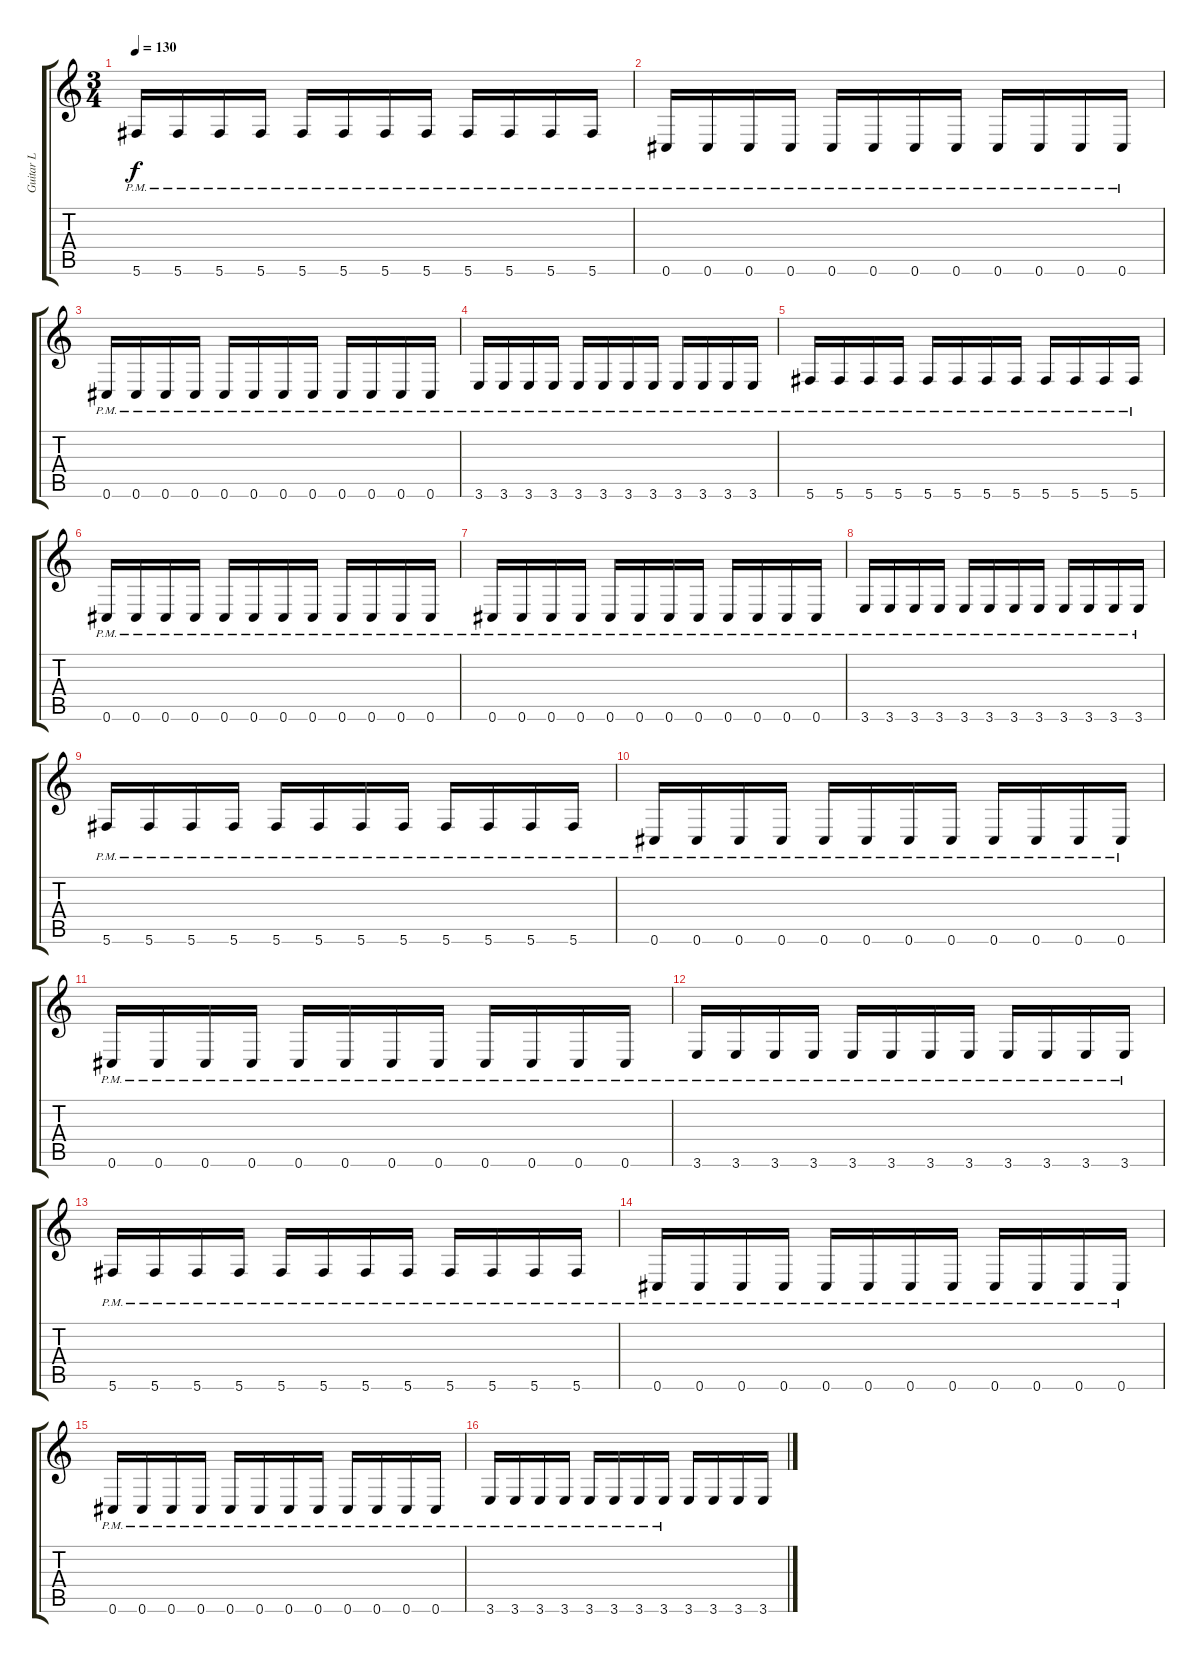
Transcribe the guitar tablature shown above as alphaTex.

\track ("Guitar L" "Guitar L") {instrument distortionguitar}
\staff {score tabs}
\tuning (Eb4 Bb3 Gb3 Db3 Ab2 Db2) {hide}
\ts (3 4)
\tempo 130
\clef g2
\ks c
5.6{pm}.16{dy f} 5.6{pm}.16 5.6{pm}.16 5.6{pm}.16 5.6{pm}.16 5.6{pm}.16 5.6{pm}.16 5.6{pm}.16 5.6{pm}.16 5.6{pm}.16 5.6{pm}.16 5.6{pm}.16 |
0.6{pm}.16{volume 16} 0.6{pm}.16 0.6{pm}.16 0.6{pm}.16 0.6{pm}.16 0.6{pm}.16 0.6{pm}.16 0.6{pm}.16 0.6{pm}.16 0.6{pm}.16 0.6{pm}.16 0.6{pm}.16 |
0.6{pm}.16 0.6{pm}.16 0.6{pm}.16 0.6{pm}.16 0.6{pm}.16 0.6{pm}.16 0.6{pm}.16 0.6{pm}.16 0.6{pm}.16 0.6{pm}.16 0.6{pm}.16 0.6{pm}.16 |
3.6{pm}.16 3.6{pm}.16 3.6{pm}.16 3.6{pm}.16 3.6{pm}.16 3.6{pm}.16 3.6{pm}.16 3.6{pm}.16 3.6{pm}.16 3.6{pm}.16 3.6{pm}.16 3.6{pm}.16 |
5.6{pm}.16 5.6{pm}.16 5.6{pm}.16 5.6{pm}.16 5.6{pm}.16 5.6{pm}.16 5.6{pm}.16 5.6{pm}.16 5.6{pm}.16 5.6{pm}.16 5.6{pm}.16 5.6{pm}.16 |
0.6{pm}.16 0.6{pm}.16 0.6{pm}.16 0.6{pm}.16 0.6{pm}.16 0.6{pm}.16 0.6{pm}.16 0.6{pm}.16 0.6{pm}.16 0.6{pm}.16 0.6{pm}.16 0.6{pm}.16 |
0.6{pm}.16 0.6{pm}.16 0.6{pm}.16 0.6{pm}.16 0.6{pm}.16 0.6{pm}.16 0.6{pm}.16 0.6{pm}.16 0.6{pm}.16 0.6{pm}.16 0.6{pm}.16 0.6{pm}.16 |
3.6{pm}.16 3.6{pm}.16 3.6{pm}.16 3.6{pm}.16 3.6{pm}.16 3.6{pm}.16 3.6{pm}.16 3.6{pm}.16 3.6{pm}.16 3.6{pm}.16 3.6{pm}.16 3.6{pm}.16 |
5.6{pm}.16 5.6{pm}.16 5.6{pm}.16 5.6{pm}.16 5.6{pm}.16 5.6{pm}.16 5.6{pm}.16 5.6{pm}.16 5.6{pm}.16 5.6{pm}.16 5.6{pm}.16 5.6{pm}.16 |
0.6{pm}.16 0.6{pm}.16 0.6{pm}.16 0.6{pm}.16 0.6{pm}.16 0.6{pm}.16 0.6{pm}.16 0.6{pm}.16 0.6{pm}.16 0.6{pm}.16 0.6{pm}.16 0.6{pm}.16 |
0.6{pm}.16 0.6{pm}.16 0.6{pm}.16 0.6{pm}.16 0.6{pm}.16 0.6{pm}.16 0.6{pm}.16 0.6{pm}.16 0.6{pm}.16 0.6{pm}.16 0.6{pm}.16 0.6{pm}.16 |
3.6{pm}.16 3.6{pm}.16 3.6{pm}.16 3.6{pm}.16 3.6{pm}.16 3.6{pm}.16 3.6{pm}.16 3.6{pm}.16 3.6{pm}.16 3.6{pm}.16 3.6{pm}.16 3.6{pm}.16 |
5.6{pm}.16 5.6{pm}.16 5.6{pm}.16 5.6{pm}.16 5.6{pm}.16 5.6{pm}.16 5.6{pm}.16 5.6{pm}.16 5.6{pm}.16 5.6{pm}.16 5.6{pm}.16 5.6{pm}.16 |
0.6{pm}.16 0.6{pm}.16 0.6{pm}.16 0.6{pm}.16 0.6{pm}.16 0.6{pm}.16 0.6{pm}.16 0.6{pm}.16 0.6{pm}.16 0.6{pm}.16 0.6{pm}.16 0.6{pm}.16 |
0.6{pm}.16 0.6{pm}.16 0.6{pm}.16 0.6{pm}.16 0.6{pm}.16 0.6{pm}.16 0.6{pm}.16 0.6{pm}.16 0.6{pm}.16 0.6{pm}.16 0.6{pm}.16 0.6{pm}.16 |
3.6{pm}.16 3.6{pm}.16 3.6{pm}.16 3.6{pm}.16 3.6{pm}.16 3.6{pm}.16 3.6{pm}.16 3.6{pm}.16 3.6.16 3.6.16 3.6.16 3.6.16
